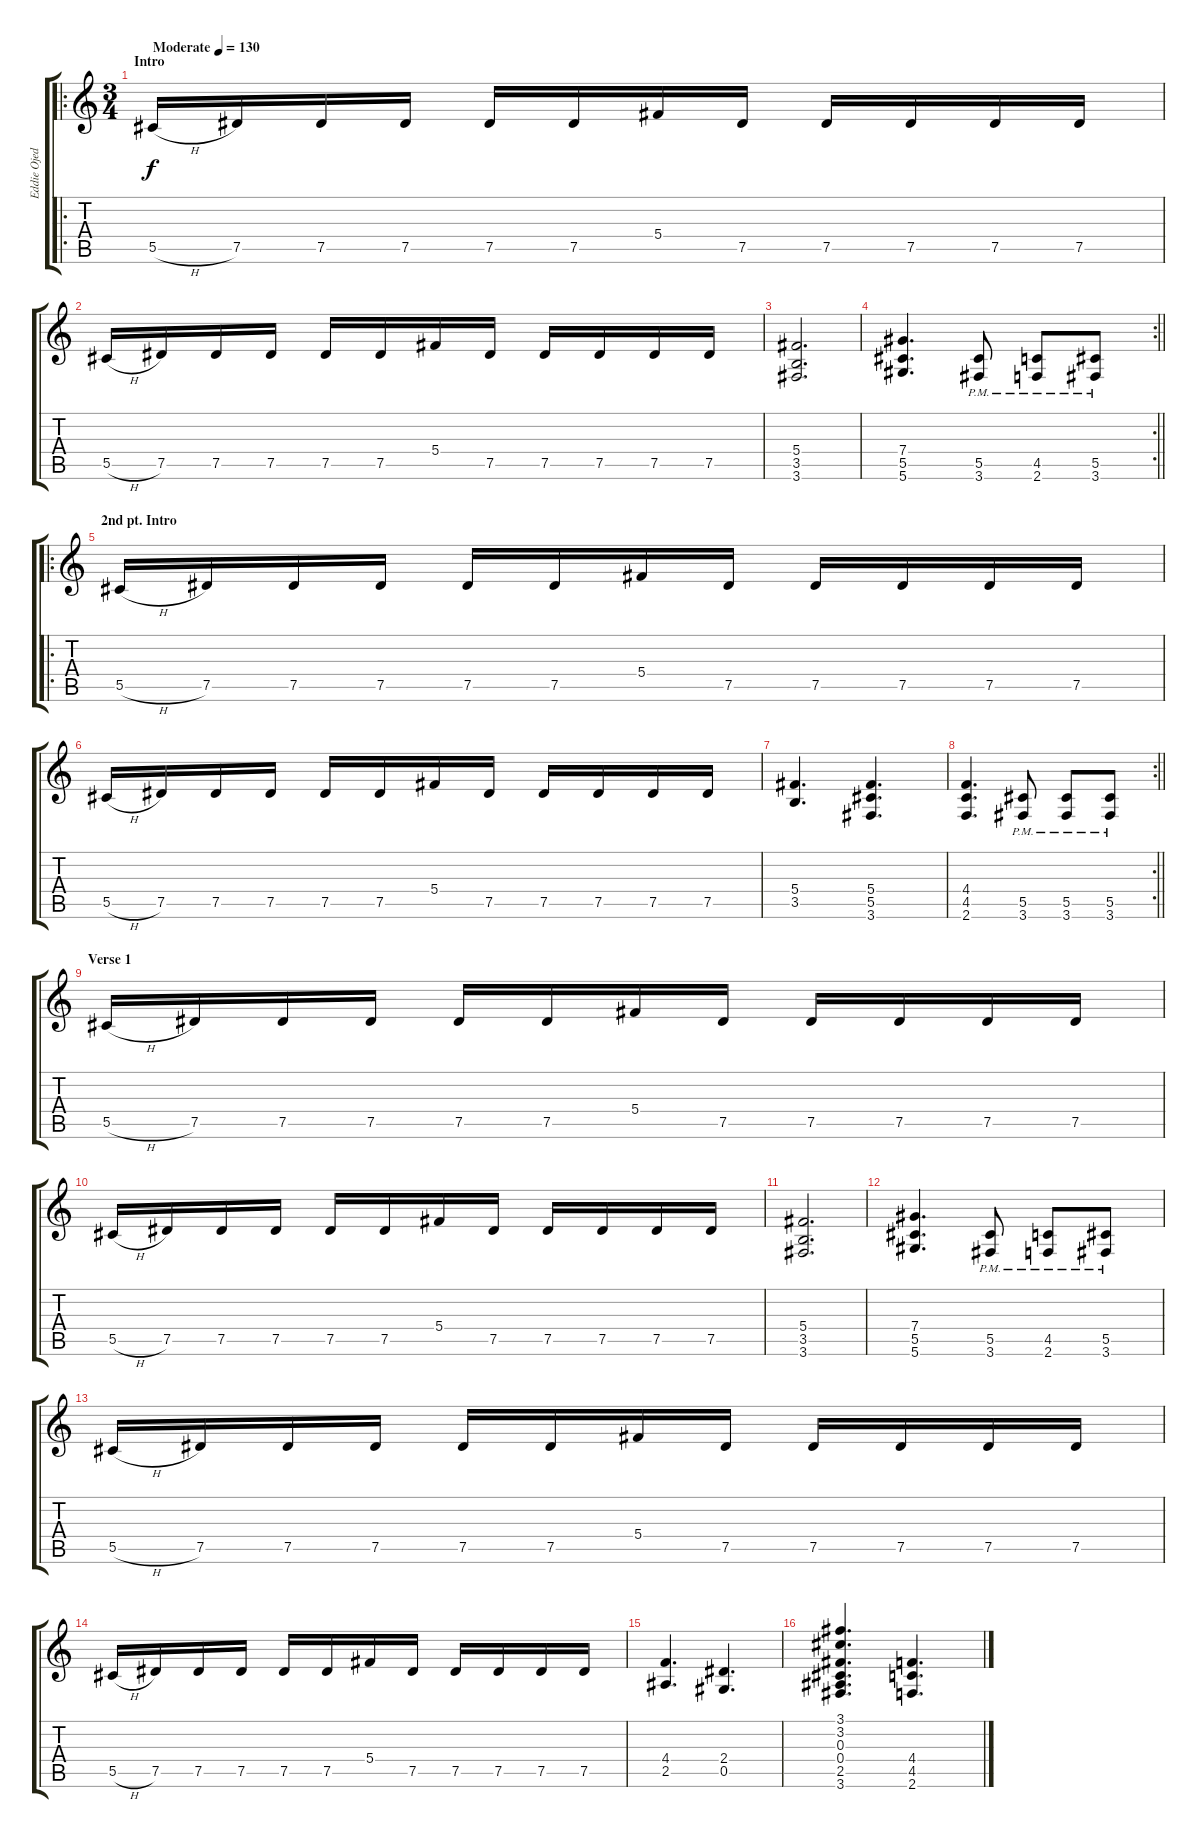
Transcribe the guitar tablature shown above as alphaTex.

\track ("Eddie Ojeda" "Eddie Ojed") {instrument distortionguitar}
\staff {score tabs}
\tuning (Eb4 Bb3 Gb3 Db3 Ab2 Eb2) {hide}
\ro
\ts (3 4)
\section ("" "Intro")
\tempo (130 "Moderate")
\clef g2
\ks c
5.5{h}.16{dy f instrument distortionguitar} 7.5.16 7.5.16 7.5.16 7.5.16 7.5.16 5.4.16 7.5.16 7.5.16 7.5.16 7.5.16 7.5.16 |
5.5{h}.16 7.5.16 7.5.16 7.5.16 7.5.16 7.5.16 5.4.16 7.5.16 7.5.16 7.5.16 7.5.16 7.5.16 |
(5.4 3.5 3.6).2{d} |
\rc 2
\barLineRight lightlight
(7.4 5.5 5.6).4{d} (5.5{pm} 3.6{pm}).8 (4.5{pm} 2.6{pm}).8 (5.5{pm} 3.6{pm}).8 |
\ro
\section ("" "2nd pt. Intro")
5.5{h}.16 7.5.16 7.5.16 7.5.16 7.5.16 7.5.16 5.4.16 7.5.16 7.5.16 7.5.16 7.5.16 7.5.16 |
5.5{h}.16 7.5.16 7.5.16 7.5.16 7.5.16 7.5.16 5.4.16 7.5.16 7.5.16 7.5.16 7.5.16 7.5.16 |
(5.4 3.5).4{d} (5.4 5.5 3.6).4{d} |
\rc 2
\barLineRight lightlight
(4.4 4.5 2.6).4{d} (5.5{pm} 3.6{pm}).8 (5.5{pm} 3.6{pm}).8 (5.5{pm} 3.6{pm}).8 |
\section ("" "Verse 1")
5.5{h}.16 7.5.16 7.5.16 7.5.16 7.5.16 7.5.16 5.4.16 7.5.16 7.5.16 7.5.16 7.5.16 7.5.16 |
5.5{h}.16 7.5.16 7.5.16 7.5.16 7.5.16 7.5.16 5.4.16 7.5.16 7.5.16 7.5.16 7.5.16 7.5.16 |
(5.4 3.5 3.6).2{d} |
(7.4 5.5 5.6).4{d} (5.5{pm} 3.6{pm}).8 (4.5{pm} 2.6{pm}).8 (5.5{pm} 3.6{pm}).8 |
5.5{h}.16 7.5.16 7.5.16 7.5.16 7.5.16 7.5.16 5.4.16 7.5.16 7.5.16 7.5.16 7.5.16 7.5.16 |
5.5{h}.16 7.5.16 7.5.16 7.5.16 7.5.16 7.5.16 5.4.16 7.5.16 7.5.16 7.5.16 7.5.16 7.5.16 |
(4.4 2.5).4{d} (2.4 0.5).4{d} |
(3.1 3.2 0.3 0.4 2.5 3.6).4{d} (4.4 4.5 2.6).4{d}
